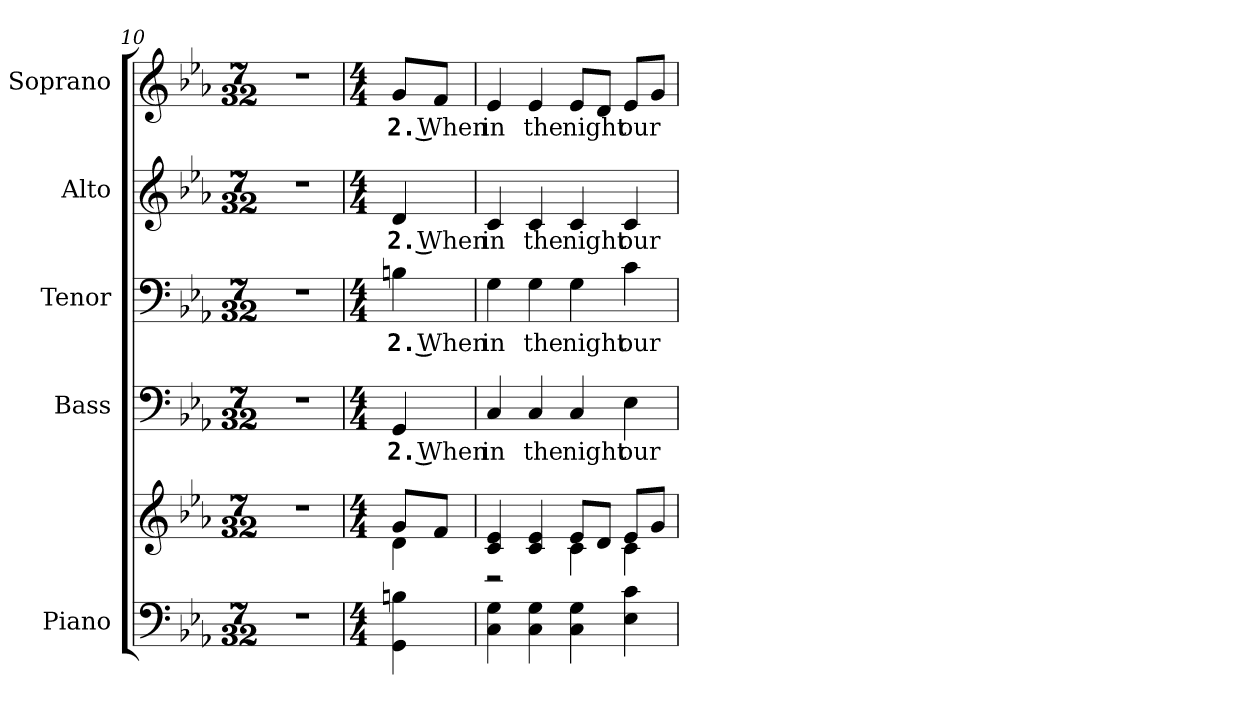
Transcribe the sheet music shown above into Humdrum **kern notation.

**kern	**kern	**kern	**text	**kern	**text	**kern	**text	**kern	**text
*part5	*part5	*part4	*part4	*part3	*part3	*part2	*part2	*part1	*part1
*staff6	*staff5	*staff4	*staff4	*staff3	*staff3	*staff2	*staff2	*staff1	*staff1
*I"Piano	*	*I"Bass	*	*I"Tenor	*	*I"Alto	*	*I"Soprano	*
*I'Pno.	*	*I'B.	*	*I'T.	*	*I'A.	*	*I'S.	*
*clefF4	*clefG2	*clefF4	*	*clefF4	*	*clefG2	*	*clefG2	*
*k[b-e-a-]	*k[b-e-a-]	*k[b-e-a-]	*	*k[b-e-a-]	*	*k[b-e-a-]	*	*k[b-e-a-]	*
*E-:	*E-:	*E-:	*	*E-:	*	*E-:	*	*E-:	*
*M7/32	*M7/32	*M7/32	*	*M7/32	*	*M7/32	*	*M7/32	*
=10	=10	=10	=10	=10	=10	=10	=10	=10	=10
!LO:N:vis=1	!LO:N:vis=1	!LO:N:vis=1	!	!LO:N:vis=1	!	!LO:N:vis=1	!	!LO:N:vis=1	!
8..r	8..r	8..r	.	8..r	.	8..r	.	8..r	.
!!LO:PB:g=z
=11	=11	=11	=11	=11	=11	=11	=11	=11	=11
*M4/4	*M4/4	*M4/4	*	*M4/4	*	*M4/4	*	*M4/4	*
*	*^	*	*	*	*	*	*	*	*
!	!	!	!	!LO:LY:b:color=#000000	!	!	!	!	!	!
!	!	!	!	!	!	!LO:LY:b:color=#000000	!	!	!	!
!	!	!	!	!	!	!	!	!LO:LY:b:color=#000000	!	!
!	!	!	!	!	!	!	!	!	!	!LO:LY:b:color=#000000
4GGi\ 4Bni	8gi/L	4di\	4GGi/	2. When	4Bni\	2. When	4di/	2. When	8gi/L	2. When
.	8fi/J	.	.	.	.	.	.	.	8fi/J	.
=12	=12	=12	=12	=12	=12	=12	=12	=12	=12	=12
!	!	!	!	!LO:LY:b:color=#000000	!	!	!	!	!	!
!	!	!	!	!	!	!LO:LY:b:color=#000000	!	!	!	!
!	!	!	!	!	!	!	!	!LO:LY:b:color=#000000	!	!
!	!	!	!	!	!	!	!	!	!	!LO:LY:b:color=#000000
4Ci\ 4Gi	4ci/ 4e-i	2r	4Ci/	in	4Gi\	in	4ci/	in	4e-i/	in
!	!	!	!	!LO:LY:b:color=#000000	!	!	!	!	!	!
!	!	!	!	!	!	!LO:LY:b:color=#000000	!	!	!	!
!	!	!	!	!	!	!	!	!LO:LY:b:color=#000000	!	!
!	!	!	!	!	!	!	!	!	!	!LO:LY:b:color=#000000
4Ci\ 4Gi	4ci/ 4e-i	.	4Ci/	the	4Gi\	the	4ci/	the	4e-i/	the
!	!	!	!	!LO:LY:b:color=#000000	!	!	!	!	!	!
!	!	!	!	!	!	!LO:LY:b:color=#000000	!	!	!	!
!	!	!	!	!	!	!	!	!LO:LY:b:color=#000000	!	!
!	!	!	!	!	!	!	!	!	!	!LO:LY:b:color=#000000
4Ci\ 4Gi	8e-i/L	4ci\	4Ci/	night	4Gi\	night	4ci/	night	8e-i/L	night
.	8di/J	.	.	.	.	.	.	.	8di/J	.
!	!	!	!	!LO:LY:b:color=#000000	!	!	!	!	!	!
!	!	!	!	!	!	!LO:LY:b:color=#000000	!	!	!	!
!	!	!	!	!	!	!	!	!LO:LY:b:color=#000000	!	!
!	!	!	!	!	!	!	!	!	!	!LO:LY:b:color=#000000
4E-i\ 4ci	8e-i/L	4ci\	4E-i\	our	4ci\	our	4ci/	our	8e-i/L	our
.	8gi/J	.	.	.	.	.	.	.	8gi/J	.
*	*v	*v	*	*	*	*	*	*	*	*
=	=	=	=	=	=	=	=	=	=
*-	*-	*-	*-	*-	*-	*-	*-	*-	*-
